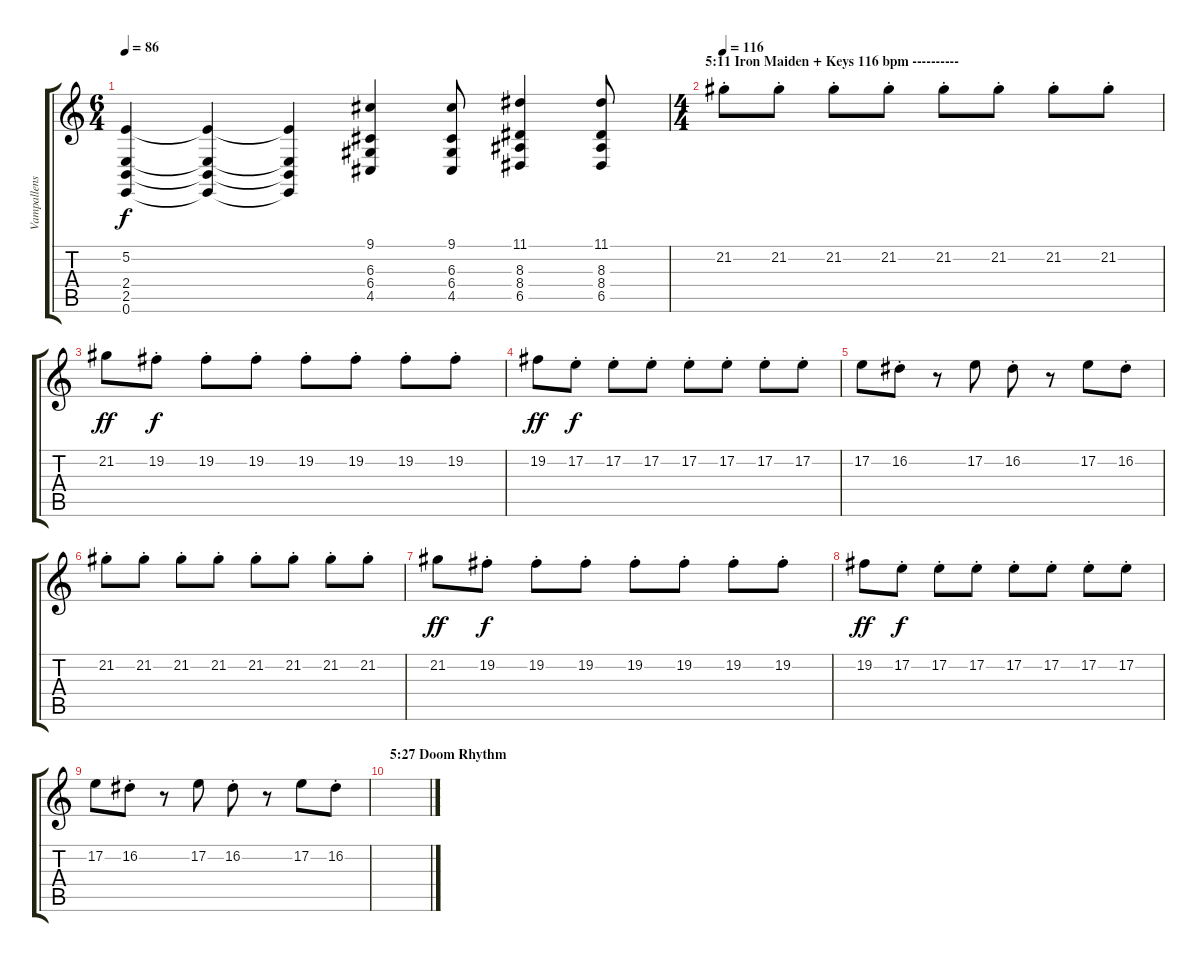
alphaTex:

\track ("Vampallens Keys" "Vampallens") {instrument stringensemble1}
\staff {score tabs}
\tuning (E4 B3 G3 D3 A2 E2) {hide}
\ts (6 4)
\tempo 86
\clef g2
\ks c
(5.2 2.4 2.5 0.6).4{dy f} (5.2{t} 2.4{t} 2.5{t} 0.6{t}).4 (5.2{t} 2.4{t} 2.5{t} 0.6{t}).4 (9.1 6.3 6.4 4.5).4 (9.1 6.3 6.4 4.5).8 (11.1 8.3 8.4 6.5).4 (11.1 8.3 8.4 6.5).8 |
\ts (4 4)
\section ("" "5:11 Iron Maiden + Keys 116 bpm ----------")
\tempo 116
21.2{st}.8 21.2{st}.8 21.2{st}.8 21.2{st}.8 21.2{st}.8 21.2{st}.8 21.2{st}.8 21.2{st}.8 |
21.2.8{dy ff} 19.2{st}.8{dy f} 19.2{st}.8 19.2{st}.8 19.2{st}.8 19.2{st}.8 19.2{st}.8 19.2{st}.8 |
19.2.8{dy ff} 17.2{st}.8{dy f} 17.2{st}.8 17.2{st}.8 17.2{st}.8 17.2{st}.8 17.2{st}.8 17.2{st}.8 |
17.2.8 16.2{st}.8 r.8 17.2.8 16.2{st}.8 r.8 17.2.8 16.2{st}.8 |
21.2{st}.8 21.2{st}.8 21.2{st}.8 21.2{st}.8 21.2{st}.8 21.2{st}.8 21.2{st}.8 21.2{st}.8 |
21.2.8{dy ff} 19.2{st}.8{dy f} 19.2{st}.8 19.2{st}.8 19.2{st}.8 19.2{st}.8 19.2{st}.8 19.2{st}.8 |
19.2.8{dy ff} 17.2{st}.8{dy f} 17.2{st}.8 17.2{st}.8 17.2{st}.8 17.2{st}.8 17.2{st}.8 17.2{st}.8 |
17.2.8 16.2{st}.8 r.8 17.2.8 16.2{st}.8 r.8 17.2.8 16.2{st}.8 |
\section ("" "5:27 Doom Rhythm")
